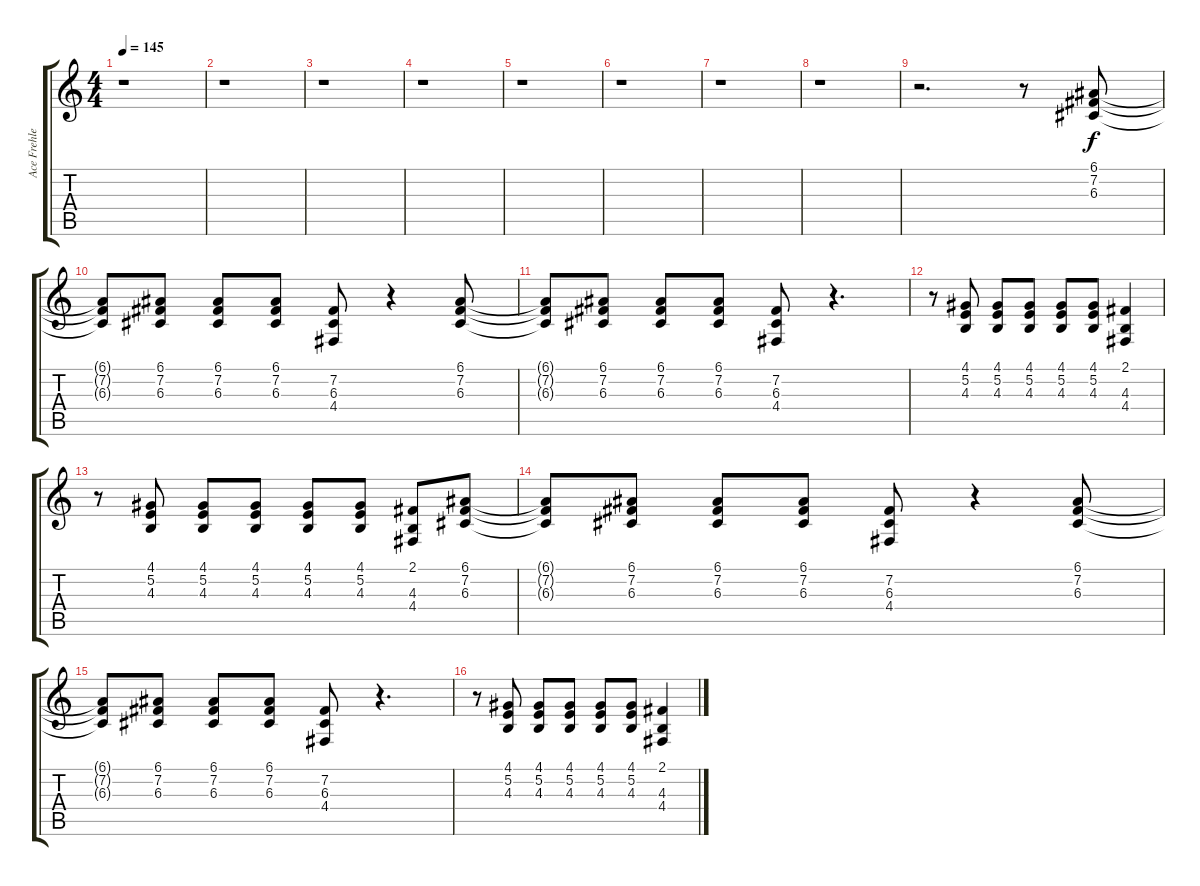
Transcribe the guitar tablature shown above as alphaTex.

\track ("Ace Frehley [Vocals]" "Ace Frehle") {instrument lead2sawtooth}
\staff {score tabs}
\tuning (E4 B3 G3 D3 A2 E2) {hide}
\ts (4 4)
\tempo 145
\clef g2
\ks c
r.1{dy f} |
r.1 |
r.1 |
r.1 |
r.1 |
r.1 |
r.1 |
r.1 |
r.2{d} r.8 (6.1 7.2 6.3).8 |
(6.1{t} 7.2{t} 6.3{t}).8 (6.1 7.2 6.3).8 (6.1 7.2 6.3).8 (6.1 7.2 6.3).8 (7.2 6.3 4.4).8 r.4 (6.1 7.2 6.3).8 |
(6.1{t} 7.2{t} 6.3{t}).8 (6.1 7.2 6.3).8 (6.1 7.2 6.3).8 (6.1 7.2 6.3).8 (7.2 6.3 4.4).8 r.4{d} |
r.8 (4.1 5.2 4.3).8 (4.1 5.2 4.3).8 (4.1 5.2 4.3).8 (4.1 5.2 4.3).8 (4.1 5.2 4.3).8 (2.1 4.3 4.4).4 |
r.8 (4.1 5.2 4.3).8 (4.1 5.2 4.3).8 (4.1 5.2 4.3).8 (4.1 5.2 4.3).8 (4.1 5.2 4.3).8 (2.1 4.3 4.4).8 (6.1 7.2 6.3).8 |
(6.1{t} 7.2{t} 6.3{t}).8 (6.1 7.2 6.3).8 (6.1 7.2 6.3).8 (6.1 7.2 6.3).8 (7.2 6.3 4.4).8 r.4 (6.1 7.2 6.3).8 |
(6.1{t} 7.2{t} 6.3{t}).8 (6.1 7.2 6.3).8 (6.1 7.2 6.3).8 (6.1 7.2 6.3).8 (7.2 6.3 4.4).8 r.4{d} |
r.8 (4.1 5.2 4.3).8 (4.1 5.2 4.3).8 (4.1 5.2 4.3).8 (4.1 5.2 4.3).8 (4.1 5.2 4.3).8 (2.1 4.3 4.4).4
